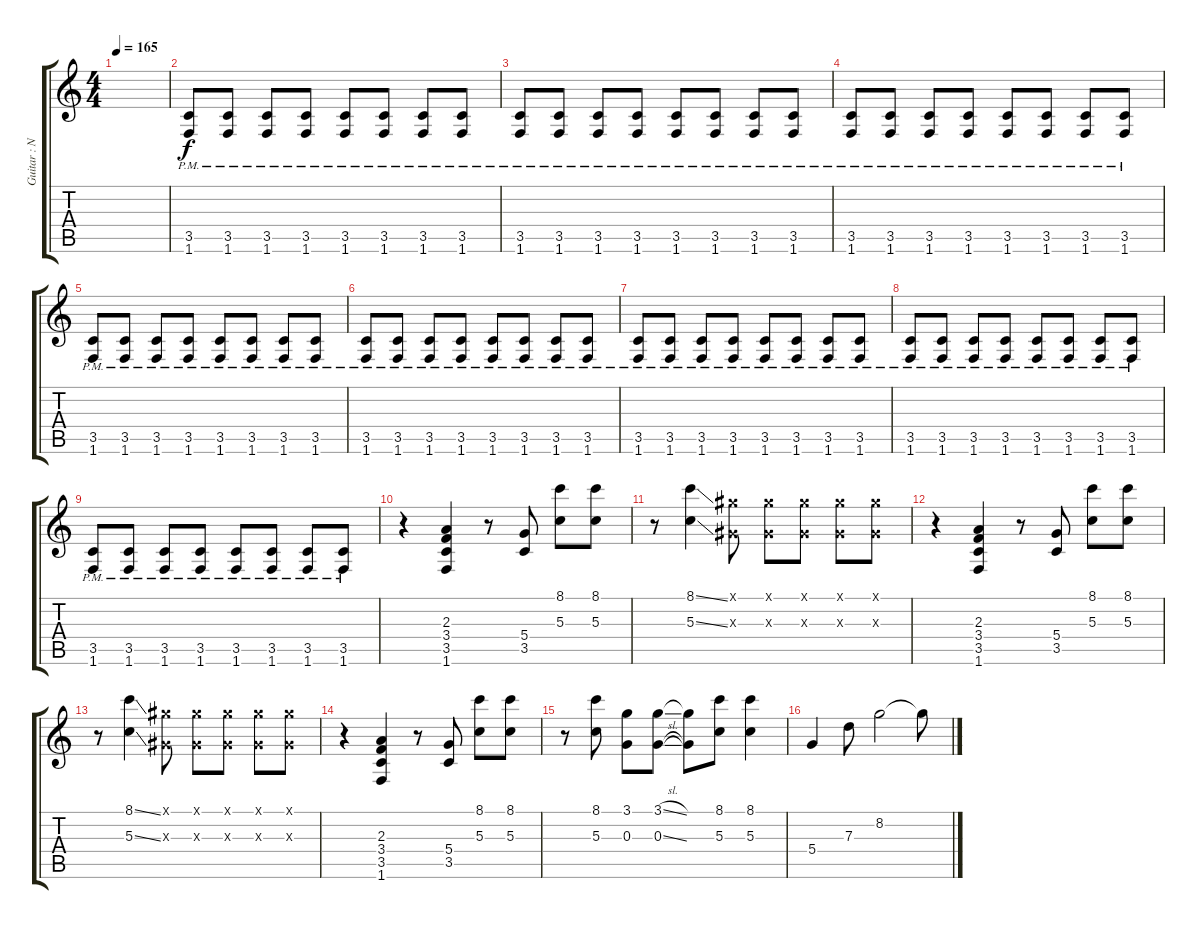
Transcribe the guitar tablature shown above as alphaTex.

\track ("Guitar : Nakano Azusa - Nyan" "Guitar : N") {instrument overdrivenguitar}
\staff {score tabs}
\tuning (E4 B3 G3 D3 A2 E2) {hide}
\ts (4 4)
\tempo 165
\clef g2
\ks c
|
(3.5{pm} 1.6{pm}).8{volume 12} (3.5{pm} 1.6{pm}).8 (3.5{pm} 1.6{pm}).8 (3.5{pm} 1.6{pm}).8 (3.5{pm} 1.6{pm}).8 (3.5{pm} 1.6{pm}).8 (3.5{pm} 1.6{pm}).8 (3.5{pm} 1.6{pm}).8 |
(3.5{pm} 1.6{pm}).8 (3.5{pm} 1.6{pm}).8 (3.5{pm} 1.6{pm}).8 (3.5{pm} 1.6{pm}).8{volume 5} (3.5{pm} 1.6{pm}).8 (3.5{pm} 1.6{pm}).8 (3.5{pm} 1.6{pm}).8 (3.5{pm} 1.6{pm}).8 |
(3.5{pm} 1.6{pm}).8 (3.5{pm} 1.6{pm}).8 (3.5{pm} 1.6{pm}).8 (3.5{pm} 1.6{pm}).8 (3.5{pm} 1.6{pm}).8 (3.5{pm} 1.6{pm}).8 (3.5{pm} 1.6{pm}).8{volume 12} (3.5{pm} 1.6{pm}).8 |
(3.5{pm} 1.6{pm}).8 (3.5{pm} 1.6{pm}).8 (3.5{pm} 1.6{pm}).8 (3.5{pm} 1.6{pm}).8 (3.5{pm} 1.6{pm}).8 (3.5{pm} 1.6{pm}).8 (3.5{pm} 1.6{pm}).8 (3.5{pm} 1.6{pm}).8 |
(3.5{pm} 1.6{pm}).8 (3.5{pm} 1.6{pm}).8{volume 5} (3.5{pm} 1.6{pm}).8 (3.5{pm} 1.6{pm}).8 (3.5{pm} 1.6{pm}).8 (3.5{pm} 1.6{pm}).8 (3.5{pm} 1.6{pm}).8 (3.5{pm} 1.6{pm}).8 |
(3.5{pm} 1.6{pm}).8 (3.5{pm} 1.6{pm}).8 (3.5{pm} 1.6{pm}).8 (3.5{pm} 1.6{pm}).8 (3.5{pm} 1.6{pm}).8{volume 15} (3.5{pm} 1.6{pm}).8 (3.5{pm} 1.6{pm}).8 (3.5{pm} 1.6{pm}).8 |
(3.5{pm} 1.6{pm}).8 (3.5{pm} 1.6{pm}).8 (3.5{pm} 1.6{pm}).8 (3.5{pm} 1.6{pm}).8 (3.5{pm} 1.6{pm}).8 (3.5{pm} 1.6{pm}).8 (3.5{pm} 1.6{pm}).8 (3.5{pm} 1.6{pm}).8 |
(3.5{pm} 1.6{pm}).8 (3.5{pm} 1.6{pm}).8 (3.5{pm} 1.6{pm}).8 (3.5{pm} 1.6{pm}).8 (3.5{pm} 1.6{pm}).8 (3.5{pm} 1.6{pm}).8 (3.5{pm} 1.6{pm}).8 (3.5{pm} 1.6{pm}).8 |
r.4{volume 14 balance 14 instrument distortionguitar} (2.3 3.4 3.5 1.6).4 r.8 (5.4 3.5).8 (8.1 5.3).8 (8.1 5.3).8 |
r.8 (8.1{ss} 5.3{ss}).4 (4.1{x} 1.3{x}).8 (4.1{x} 1.3{x}).8 (4.1{x} 1.3{x}).8 (4.1{x} 1.3{x}).8 (4.1{x} 1.3{x}).8 |
r.4 (2.3 3.4 3.5 1.6).4 r.8 (5.4 3.5).8 (8.1 5.3).8 (8.1 5.3).8 |
r.8 (8.1{ss} 5.3{ss}).4 (4.1{x} 1.3{x}).8 (4.1{x} 1.3{x}).8 (4.1{x} 1.3{x}).8 (4.1{x} 1.3{x}).8 (4.1{x} 1.3{x}).8 |
r.4 (2.3 3.4 3.5 1.6).4 r.8 (5.4 3.5).8 (8.1 5.3).8 (8.1 5.3).8 |
r.8 (8.1 5.3).8 (3.1 0.3).8 (3.1{sl} 0.3{sl}).8 (3.1{t} 0.3{t}).8 (8.1 5.3).8 (8.1 5.3).4 |
5.4.4 7.3.8 8.2.2 8.2{t}.8
